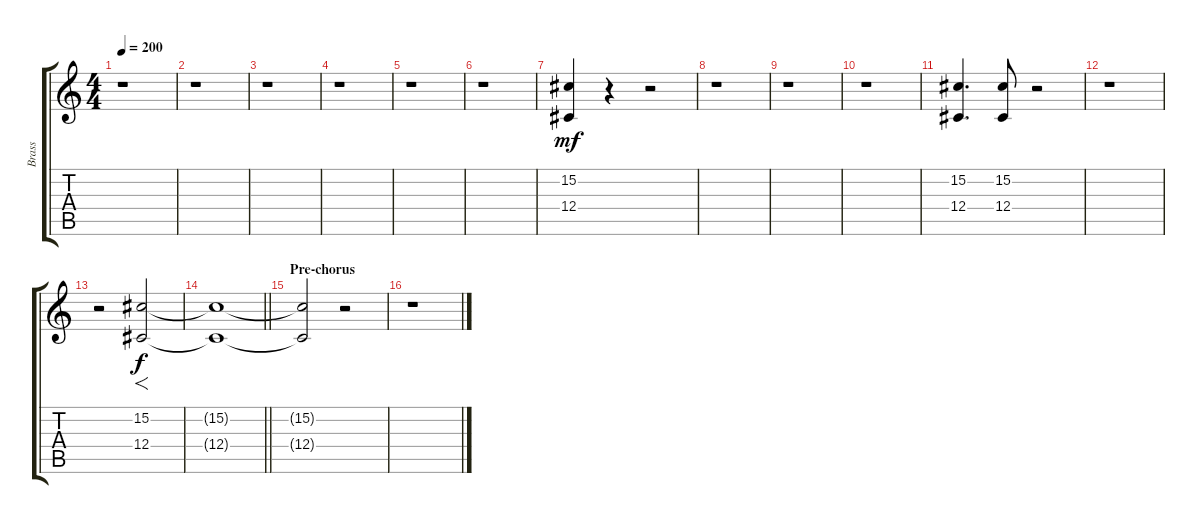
\track ("Brass" "Brass") {instrument brasssection}
\staff {score tabs}
\tuning (Eb4 Bb3 Gb3 Db3 Ab2 Eb2) {hide}
\ts (4 4)
\tempo 200
\clef g2
\ks c
r.1{dy f} |
r.1 |
r.1 |
r.1 |
r.1 |
r.1 |
(15.2 12.4).4{dy mf} r.4 r.2 |
r.1 |
r.1 |
r.1 |
(15.2 12.4).4{d volume 14} (15.2 12.4).8 r.2 |
r.1 |
r.2{volume 16} (15.2 12.4).2{f dy f} |
\barLineRight lightlight
(15.2{t} 12.4{t}).1 |
\section ("" "Pre-chorus")
(15.2{t} 12.4{t}).2 r.2 |
r.1
